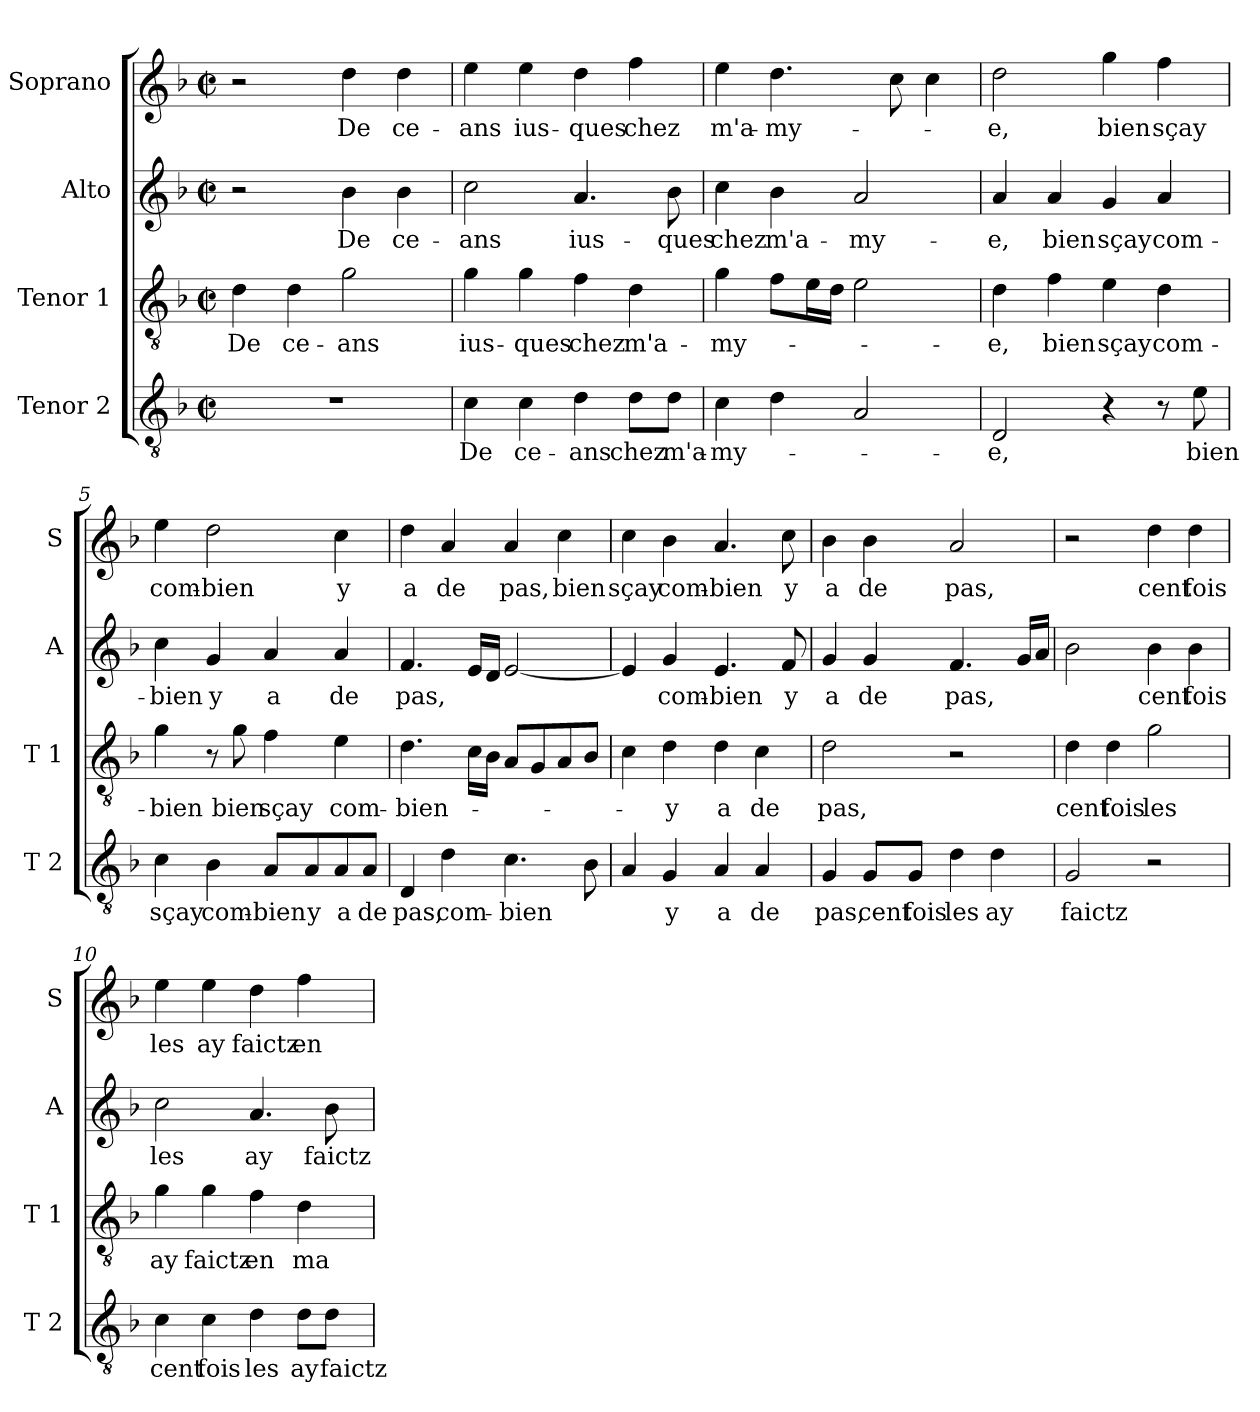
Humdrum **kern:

**kern	**text	**kern	**text	**kern	**text	**kern	**text
*part4	*part4	*part3	*part3	*part2	*part2	*part1	*part1
*staff4	*staff4	*staff3	*staff3	*staff2	*staff2	*staff1	*staff1
*I"Tenor 2	*	*I"Tenor 1	*	*I"Alto	*	*I"Soprano	*
*I'T 2	*	*I'T 1	*	*I'A	*	*I'S	*
*clefGv2	*	*clefGv2	*	*clefG2	*	*clefG2	*
*k[b-]	*	*k[b-]	*	*k[b-]	*	*k[b-]	*
*F:	*	*F:	*	*F:	*	*F:	*
*M2/2	*	*M2/2	*	*M2/2	*	*M2/2	*
*met(c|)	*	*met(c|)	*	*met(c|)	*	*met(c|)	*
=1	=1	=1	=1	=1	=1	=1	=1
!	!	!	!LO:LY:b	!	!	!	!
1r	.	4d\	De	2r	.	2r	.
!	!	!	!LO:LY:b	!	!	!	!
.	.	4d\	ce-	.	.	.	.
!	!	!	!LO:LY:b	!	!LO:LY:b	!	!LO:LY:b
.	.	2g\	-ans	4b-\	De	4dd\	De
!	!	!	!	!	!LO:LY:b	!	!LO:LY:b
.	.	.	.	4b-\	ce-	4dd\	ce-
=2	=2	=2	=2	=2	=2	=2	=2
!	!LO:LY:b	!	!LO:LY:b	!	!LO:LY:b	!	!LO:LY:b
4c\	De	4g\	ius-	2cc\	-ans	4ee\	-ans
!	!LO:LY:b	!	!LO:LY:b	!	!	!	!LO:LY:b
4c\	ce-	4g\	-ques	.	.	4ee\	ius-
!	!LO:LY:b	!	!LO:LY:b	!	!LO:LY:b	!	!LO:LY:b
4d\	-ans	4f\	chez	4.a/	ius-	4dd\	-ques
!	!LO:LY:b	!	!LO:LY:b	!	!	!	!LO:LY:b
8d\L	chez	4d\	m'a-	.	.	4ff\	chez
!	!LO:LY:b	!	!	!	!LO:LY:b	!	!
8d\J	m'a-	.	.	8b-\	-ques	.	.
=3	=3	=3	=3	=3	=3	=3	=3
!	!LO:LY:b	!	!LO:LY:b	!	!LO:LY:b	!	!LO:LY:b
4c\	-my-	4g\	-my-	4cc\	chez	4ee\	m'a-
!	!	!	!	!	!LO:LY:b	!	!LO:LY:b
4d\	.	8f\L	.	4b-\	m'a-	4.dd\	-my-
.	.	16e\L	.	.	.	.	.
.	.	16d\JJ	.	.	.	.	.
!	!	!	!	!	!LO:LY:b	!	!
2A/	.	2e\	.	2a/	-my-	.	.
.	.	.	.	.	.	8cc\	.
.	.	.	.	.	.	4cc\	.
=4	=4	=4	=4	=4	=4	=4	=4
!	!LO:LY:b	!	!LO:LY:b	!	!LO:LY:b	!	!LO:LY:b
2D/	-e,	4d\	-e,	4a/	-e,	2dd\	-e,
!	!	!	!LO:LY:b	!	!LO:LY:b	!	!
.	.	4f\	bien	4a/	bien	.	.
!	!	!	!LO:LY:b	!	!LO:LY:b	!	!LO:LY:b
4r	.	4e\	sçay	4g/	sçay	4gg\	bien
!	!	!	!LO:LY:b	!	!LO:LY:b	!	!LO:LY:b
8r	.	4d\	com-	4a/	com-	4ff\	sçay
!	!LO:LY:b	!	!	!	!	!	!
8e\	bien	.	.	.	.	.	.
!!LO:LB:g=z
=5	=5	=5	=5	=5	=5	=5	=5
!	!LO:LY:b	!	!LO:LY:b	!	!LO:LY:b	!	!LO:LY:b
4c\	sçay	4g\	-bien	4cc\	-bien	4ee\	com-
!	!LO:LY:b	!	!	!	!LO:LY:b	!	!LO:LY:b
4B-\	com-	8r	.	4g/	y	2dd\	-bien
!	!	!	!LO:LY:b	!	!	!	!
.	.	8g\	bien	.	.	.	.
!	!LO:LY:b	!	!LO:LY:b	!	!LO:LY:b	!	!
8A/L	-bien	4f\	sçay	4a/	a	.	.
!	!LO:LY:b	!	!	!	!	!	!
8A/	y	.	.	.	.	.	.
!	!LO:LY:b	!	!LO:LY:b	!	!LO:LY:b	!	!LO:LY:b
8A/	a	4e\	com-	4a/	de	4cc\	y
!	!LO:LY:b	!	!	!	!	!	!
8A/J	de	.	.	.	.	.	.
=6	=6	=6	=6	=6	=6	=6	=6
!	!LO:LY:b	!	!LO:LY:b	!	!LO:LY:b	!	!LO:LY:b
4D/	pas,	4.d\	-bien-	4.f/	pas,	4dd\	a
!	!LO:LY:b	!	!	!	!	!	!LO:LY:b
4d\	com-	.	.	.	.	4a/	de
.	.	16c\LL	.	16e/LL	.	.	.
.	.	16B-\JJ	.	16d/JJ	.	.	.
!	!LO:LY:b	!	!	!	!	!	!LO:LY:b
4.c\	-bien	8A/L	.	[2e/	.	4a/	pas,
.	.	8G/	.	.	.	.	.
!	!	!	!	!	!	!	!LO:LY:b
.	.	8A/	.	.	.	4cc\	bien
8B-\	.	8B-/J	.	.	.	.	.
=7	=7	=7	=7	=7	=7	=7	=7
!	!	!	!	!	!	!	!LO:LY:b
4A/	.	4c\	.	4e/]	.	4cc\	sçay
!	!LO:LY:b	!	!LO:LY:b	!	!LO:LY:b	!	!LO:LY:b
4G/	y	4d\	-y	4g/	com-	4b-\	com-
!	!LO:LY:b	!	!LO:LY:b	!	!LO:LY:b	!	!LO:LY:b
4A/	a	4d\	a	4.e/	-bien	4.a/	-bien
!	!LO:LY:b	!	!LO:LY:b	!	!	!	!
4A/	de	4c\	de	.	.	.	.
!	!	!	!	!	!LO:LY:b	!	!LO:LY:b
.	.	.	.	8f/	y	8cc\	y
=8	=8	=8	=8	=8	=8	=8	=8
!	!LO:LY:b	!	!LO:LY:b	!	!LO:LY:b	!	!LO:LY:b
4G/	pas,	2d\	pas,	4g/	a	4b-\	a
!	!LO:LY:b	!	!	!	!LO:LY:b	!	!LO:LY:b
8G/L	cent	.	.	4g/	de	4b-\	de
!	!LO:LY:b	!	!	!	!	!	!
8G/J	fois	.	.	.	.	.	.
!	!LO:LY:b	!	!	!	!LO:LY:b	!	!LO:LY:b
4d\	les	2r	.	4.f/	pas,	2a/	pas,
!	!LO:LY:b	!	!	!	!	!	!
4d\	ay	.	.	.	.	.	.
.	.	.	.	16g/LL	.	.	.
.	.	.	.	16a/JJ	.	.	.
=9	=9	=9	=9	=9	=9	=9	=9
!	!LO:LY:b	!	!LO:LY:b	!	!	!	!
2G/	faictz	4d\	cent	2b-\	.	2r	.
!	!	!	!LO:LY:b	!	!	!	!
.	.	4d\	fois	.	.	.	.
!	!	!	!LO:LY:b	!	!LO:LY:b	!	!LO:LY:b
2r	.	2g\	les	4b-\	cent	4dd\	cent
!	!	!	!	!	!LO:LY:b	!	!LO:LY:b
.	.	.	.	4b-\	fois	4dd\	fois
!!LO:PB:g=z
=10	=10	=10	=10	=10	=10	=10	=10
!	!LO:LY:b	!	!LO:LY:b	!	!LO:LY:b	!	!LO:LY:b
4c\	cent	4g\	ay	2cc\	les	4ee\	les
!	!LO:LY:b	!	!LO:LY:b	!	!	!	!LO:LY:b
4c\	fois	4g\	faictz	.	.	4ee\	ay
!	!LO:LY:b	!	!LO:LY:b	!	!LO:LY:b	!	!LO:LY:b
4d\	les	4f\	en	4.a/	ay	4dd\	faictz
!	!LO:LY:b	!	!LO:LY:b	!	!	!	!LO:LY:b
8d\L	ay	4d\	ma	.	.	4ff\	en
!	!LO:LY:b	!	!	!	!LO:LY:b	!	!
8d\J	faictz	.	.	8b-\	faictz	.	.
=	=	=	=	=	=	=	=
*-	*-	*-	*-	*-	*-	*-	*-
